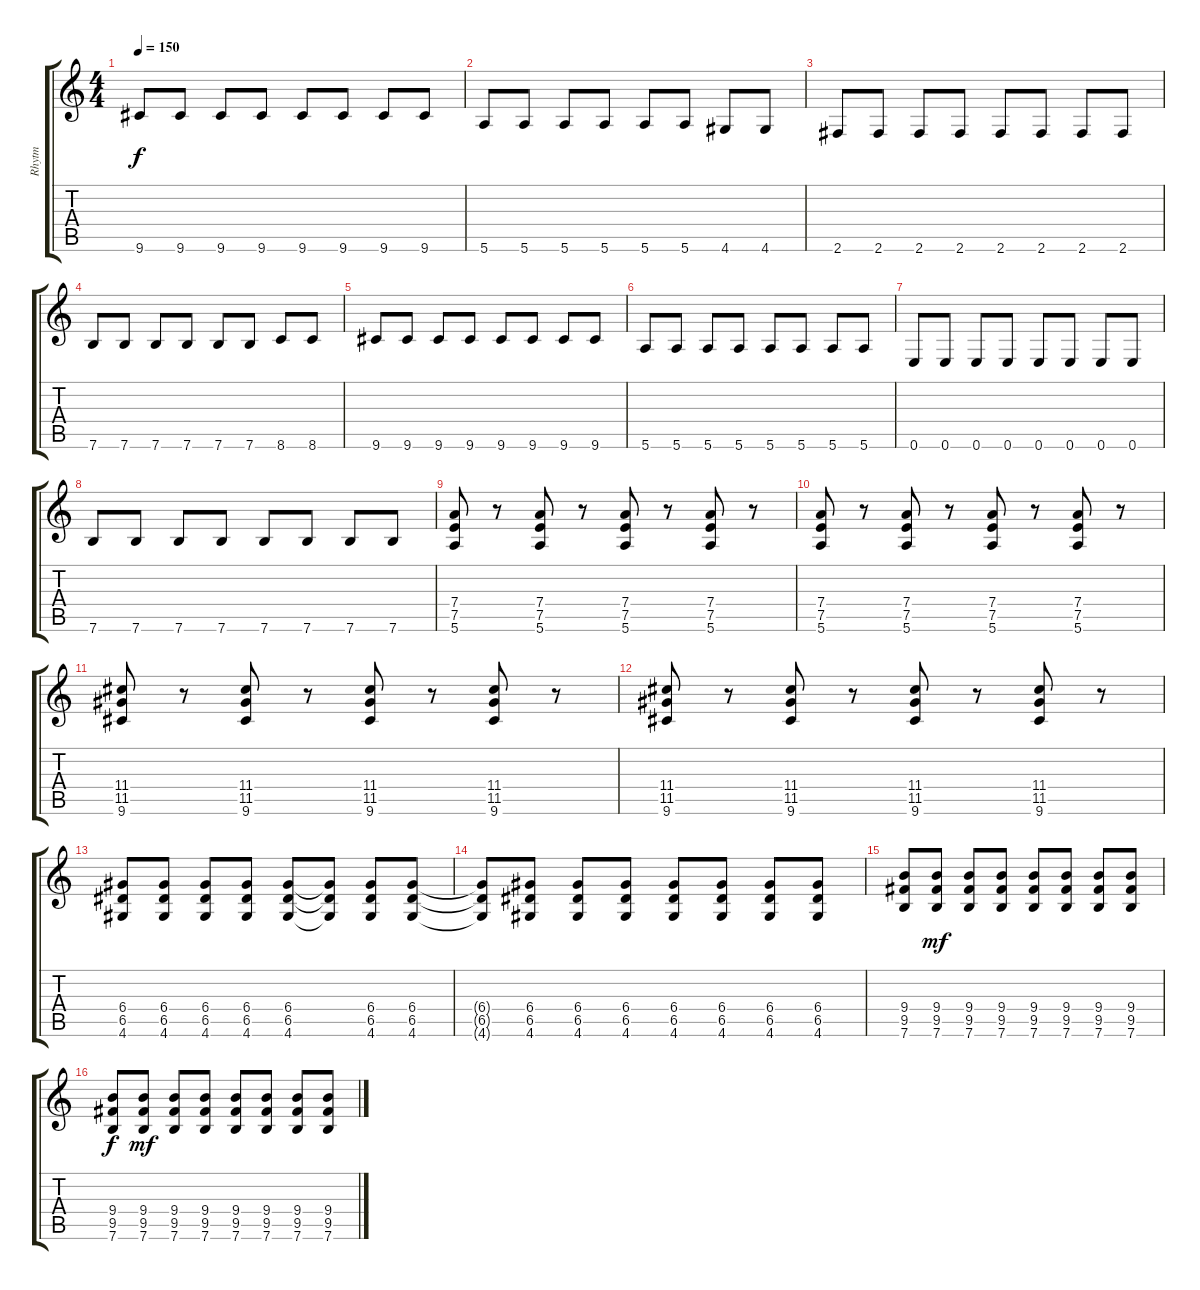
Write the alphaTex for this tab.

\track ("Rhytm" "Rhytm") {instrument distortionguitar}
\staff {score tabs}
\tuning (E4 B3 G3 D3 A2 E2) {hide}
\ts (4 4)
\tempo 150
\clef g2
\ks c
9.6.8{dy f} 9.6.8 9.6.8 9.6.8 9.6.8 9.6.8 9.6.8 9.6.8 |
5.6.8 5.6.8 5.6.8 5.6.8 5.6.8 5.6.8 4.6.8 4.6.8 |
2.6.8 2.6.8 2.6.8 2.6.8 2.6.8 2.6.8 2.6.8 2.6.8 |
7.6.8 7.6.8 7.6.8 7.6.8 7.6.8 7.6.8 8.6.8 8.6.8 |
9.6.8 9.6.8 9.6.8 9.6.8 9.6.8 9.6.8 9.6.8 9.6.8 |
5.6.8 5.6.8 5.6.8 5.6.8 5.6.8 5.6.8 5.6.8 5.6.8 |
0.6.8 0.6.8 0.6.8 0.6.8 0.6.8 0.6.8 0.6.8 0.6.8 |
7.6.8 7.6.8 7.6.8 7.6.8 7.6.8 7.6.8 7.6.8 7.6.8 |
(7.4 7.5 5.6).8 r.8 (7.4 7.5 5.6).8 r.8 (7.4 7.5 5.6).8 r.8 (7.4 7.5 5.6).8 r.8 |
(7.4 7.5 5.6).8 r.8 (7.4 7.5 5.6).8 r.8 (7.4 7.5 5.6).8 r.8 (7.4 7.5 5.6).8 r.8 |
(11.4 11.5 9.6).8 r.8 (11.4 11.5 9.6).8 r.8 (11.4 11.5 9.6).8 r.8 (11.4 11.5 9.6).8 r.8 |
(11.4 11.5 9.6).8 r.8 (11.4 11.5 9.6).8 r.8 (11.4 11.5 9.6).8 r.8 (11.4 11.5 9.6).8 r.8 |
(6.4 6.5 4.6).8 (6.4 6.5 4.6).8 (6.4 6.5 4.6).8 (6.4 6.5 4.6).8 (6.4 6.5 4.6).8 (6.4{t} 6.5{t} 4.6{t}).8 (6.4 6.5 4.6).8 (6.4 6.5 4.6).8 |
(6.4{t} 6.5{t} 4.6{t}).8 (6.4 6.5 4.6).8 (6.4 6.5 4.6).8 (6.4 6.5 4.6).8 (6.4 6.5 4.6).8 (6.4 6.5 4.6).8 (6.4 6.5 4.6).8 (6.4 6.5 4.6).8 |
(9.4 9.5 7.6).8 (9.4 9.5 7.6).8{dy mf} (9.4 9.5 7.6).8 (9.4 9.5 7.6).8 (9.4 9.5 7.6).8 (9.4 9.5 7.6).8 (9.4 9.5 7.6).8 (9.4 9.5 7.6).8 |
(9.4 9.5 7.6).8{dy f} (9.4 9.5 7.6).8{dy mf} (9.4 9.5 7.6).8 (9.4 9.5 7.6).8 (9.4 9.5 7.6).8 (9.4 9.5 7.6).8 (9.4 9.5 7.6).8 (9.4 9.5 7.6).8
